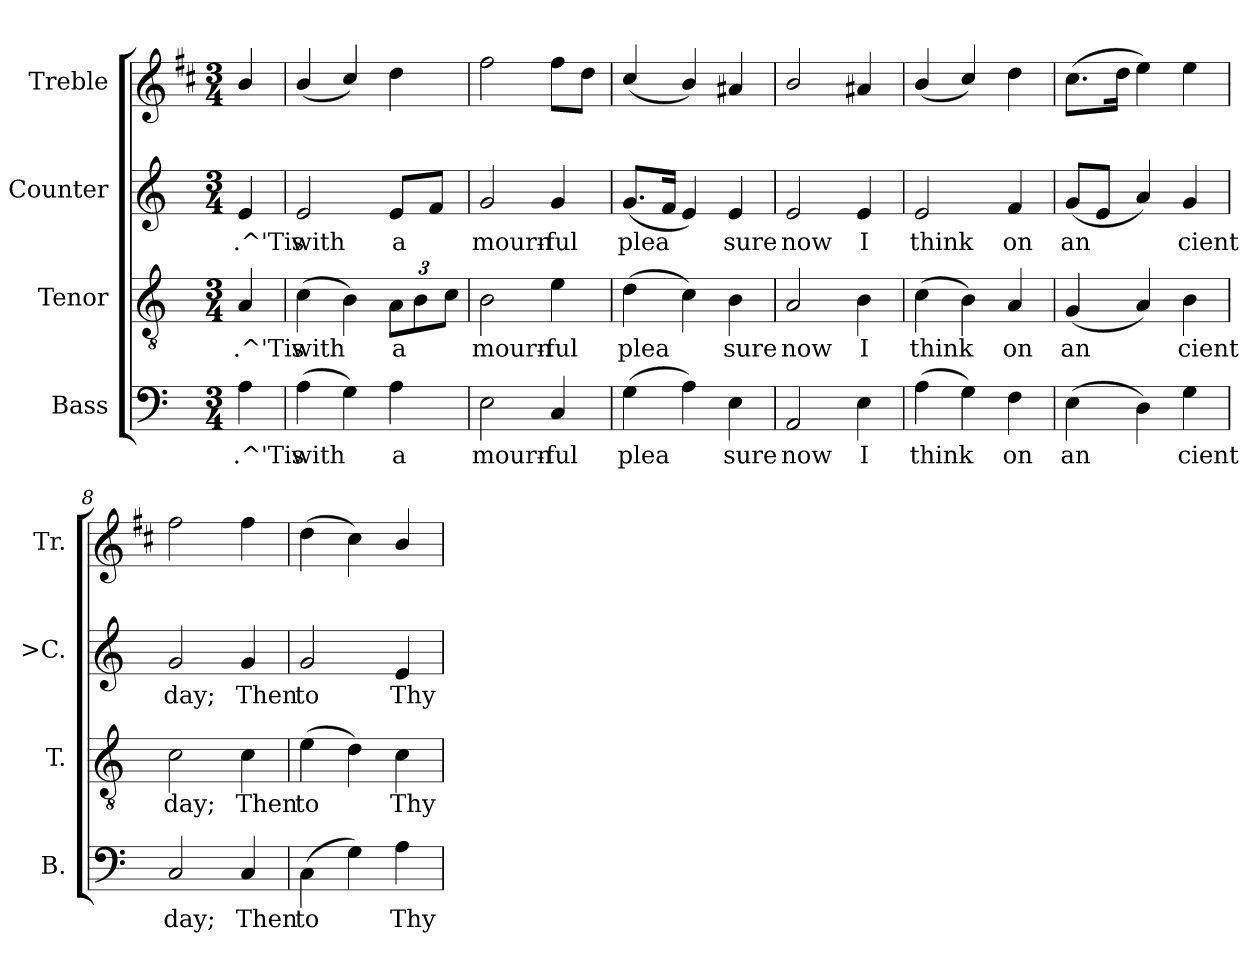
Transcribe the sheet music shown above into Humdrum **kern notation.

**kern	**text	**kern	**text	**kern	**text	**kern
*part4	*part4	*part3	*part3	*part2	*part2	*part1
*staff4	*staff4	*staff3	*staff3	*staff2	*staff2	*staff1
*I"Bass	*	*I"Tenor	*	*I"Counter	*	*I"Treble
*I'B.	*	*I'T.	*	*I'>C.	*	*I'Tr.
!!LO:PB:g=z
*stria5	*	*stria5	*	*stria5	*	*stria5
*clefF4	*	*clefGv2	*	*clefG2	*	*clefG2
*	*	*	*	*	*	*ITrd1c2
*k[]	*	*k[]	*	*k[]	*	*k[]
*C:	*	*C:	*	*C:	*	*C:
*M3/4	*	*M3/4	*	*M3/4	*	*M3/4
=1	=1	=1	=1	=1	=1	=1
!	!LO:LY:a:rj	!	!LO:LY:b:rj	!	!LO:LY:b:rj	!
4A\	.^'Tis	4A/	.^'Tis	4e/	.^'Tis	4a/
=2	=2	=2	=2	=2	=2	=2
!	!LO:LY:a:rj	!	!LO:LY:b:rj	!	!LO:LY:b:rj	!
(>4A\	with	(>4c\	with	2e/	with	(<4a/
!	!LO:LY:a:rj	!	!LO:LY:b:rj	!	!	!
4G\)	.	4B\)	.	.	.	4b/)
!	!LO:LY:a:rj	!	!	!	!	!
*	*	*Xbrackettup	*	*	*	*
!	!	!	!LO:LY:b:rj	!	!LO:LY:b:rj	!
4A\	a	12A\L	a	8e/L	a	4cc\
!	!	!	!LO:LY:b:rj	!	!	!
.	.	12B\	.	.	.	.
!	!	!	!	!	!LO:LY:b:rj	!
.	.	.	.	8f/J	.	.
!	!	!	!LO:LY:b:rj	!	!	!
.	.	12c\J	.	.	.	.
=3	=3	=3	=3	=3	=3	=3
!	!LO:LY:a:rj	!	!LO:LY:b:rj	!	!LO:LY:b:rj	!
2E\	mourn-	2B\	mourn-	2g/	mourn-	2ee\
!	!LO:LY:a:rj	!	!LO:LY:b:rj	!	!LO:LY:b:rj	!
4C/	-ful	4e\	-ful	4g/	-ful	8ee\L
.	.	.	.	.	.	8cc\J
=4	=4	=4	=4	=4	=4	=4
!	!LO:LY:a:rj	!	!LO:LY:b:rj	!	!LO:LY:b:rj	!
(>4G\	plea-	(>4d\	plea-	(<8.g/L	plea-	(<4b/
!	!	!	!	!	!LO:LY:b:rj	!
.	.	.	.	16f/J	--	.
!	!LO:LY:a:rj	!	!LO:LY:b:rj	!	!LO:LY:b:rj	!
4A\)	--	4c\)	--	4e/)	--	4a/)
!	!LO:LY:a:rj	!	!LO:LY:b:rj	!	!LO:LY:b:rj	!
4E\	-sure	4B\	-sure	4e/	-sure	4g#X/
=5	=5	=5	=5	=5	=5	=5
!	!LO:LY:a:rj	!	!LO:LY:b:rj	!	!LO:LY:b:rj	!
2AA/	now	2A/	now	2e/	now	2a/
!	!LO:LY:a:rj	!	!LO:LY:b:rj	!	!LO:LY:b:rj	!
4E\	I	4B\	I	4e/	I	4g#X/
=6	=6	=6	=6	=6	=6	=6
!	!LO:LY:a:rj	!	!LO:LY:b:rj	!	!LO:LY:b:rj	!
(>4A\	think	(>4c\	think	2e/	think	(<4a/
!	!LO:LY:a:rj	!	!LO:LY:b:rj	!	!	!
4G\)	.	4B\)	.	.	.	4b/)
!	!LO:LY:a:rj	!	!LO:LY:b:rj	!	!LO:LY:b:rj	!
4F\	on	4A/	on	4f/	on	4cc\
=7	=7	=7	=7	=7	=7	=7
!	!LO:LY:a:rj	!	!LO:LY:b:rj	!	!LO:LY:b:rj	!
(>4E\	an-	(<4G/	an-	(<8g/L	an-	(>8.b\L
!	!	!	!	!	!LO:LY:b:rj	!
.	.	.	.	8e/J	--	.
.	.	.	.	.	.	16cc\J
!	!LO:LY:a:rj	!	!LO:LY:b:rj	!	!LO:LY:b:rj	!
4D\)	--	4A/)	--	4a/)	--	4dd\)
!	!LO:LY:a:rj	!	!LO:LY:b:rj	!	!LO:LY:b:rj	!
4G\	-cient	4B\	-cient	4g/	-cient	4dd\
=8	=8	=8	=8	=8	=8	=8
!	!LO:LY:a:rj	!	!LO:LY:b:rj	!	!LO:LY:b:rj	!
2C/	day;	2c\	day;	2g/	day;	2ee\
!	!LO:LY:a:rj	!	!LO:LY:b:rj	!	!LO:LY:b:rj	!
4C/	Then	4c\	Then	4g/	Then	4ee\
=9	=9	=9	=9	=9	=9	=9
!	!LO:LY:a:rj	!	!LO:LY:b:rj	!	!LO:LY:b:rj	!
(>4C\	to	(>4e\	to	2g/	to	(>4cc\
!	!LO:LY:a:rj	!	!LO:LY:b:rj	!	!	!
4G\)	.	4d\)	.	.	.	4b\)
!	!LO:LY:a:rj	!	!LO:LY:b:rj	!	!LO:LY:b:rj	!
4A\	Thy	4c\	Thy	4e/	Thy	4a/
=	=	=	=	=	=	=
*-	*-	*-	*-	*-	*-	*-
